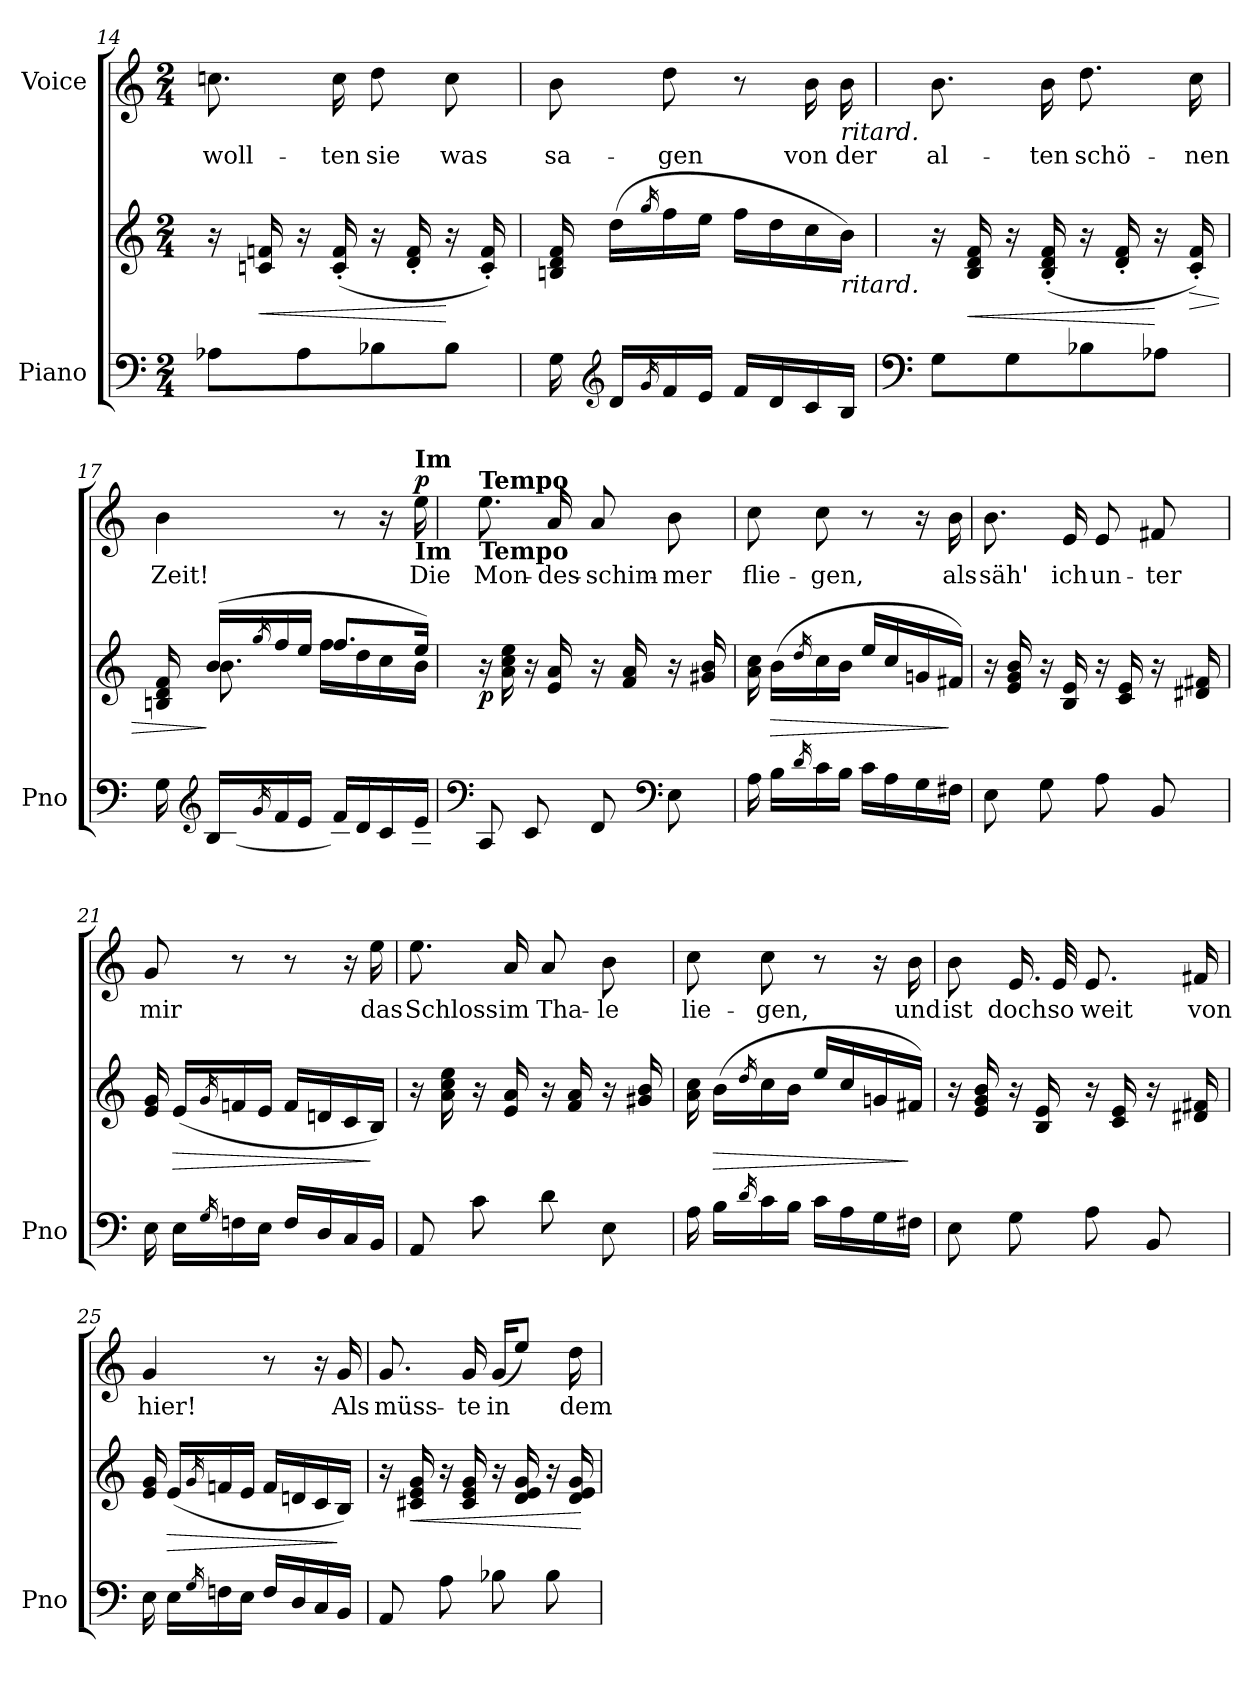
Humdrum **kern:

**kern	**kern	**dynam	**kern	**text	**dynam
*part2	*part2	*part2	*part1	*part1	*part1
*staff3	*staff2	*staff2/3	*staff1	*staff1	*staff1
*I"Piano	*	*	*I"Voice	*	*
*I'Pno	*	*	*	*	*
*clefF4	*clefG2	*	*clefG2	*	*
*k[]	*k[]	*	*k[]	*	*
*M2/4	*M2/4	*	*M2/4	*	*
=14	=14	=14	=14	=14	=14
8A-X\L	16r	.	8.ccn\	woll-	.
!	!	!LO:HP:b	!	!	!
.	16cn/ 16fn/	<	.	.	.
8A-\	16r	.	.	.	.
.	(16c/'> 16f/'>	.	16cc\	-ten	.
8B-X\	16r	.	8dd\	sie	.
.	16d/'> 16f/'>	.	.	.	.
8B-\J	16r	[	8cc\	was	.
.	16c/'> 16f/'>)	.	.	.	.
=15	=15	=15	=15	=15	=15
16G\	16Bn/ 16d/ 16f/	.	8b\	sa-	.
*clefG2	*	*	*	*	*
16d/LL	(16dd\LL	.	.	.	.
16qg/	16qgg/	.	.	.	.
16f/	16ff\	.	8dd\	-gen	.
16e/JJ	16ee\JJ	.	.	.	.
16f/LL	16ff\LL	.	8r	.	.
16d/	16dd\	.	.	.	.
16c/	16cc\	.	16b\	von	.
!	!	!	!LO:TX:b:i:t=ritard.	!	!
!	!LO:TX:b:i:t=ritard.	!	!	!	!
16B/JJ	16b\JJ)	.	16b\	der	.
=16	=16	=16	=16	=16	=16
*clefF4	*	*	*	*	*
8G\L	16r	.	8.b\	al-	.
!	!	!LO:HP:b	!	!	!
.	16B/ 16d/ 16f/	<	.	.	.
8G\	16r	.	.	.	.
.	(16B/'> 16d/'> 16f/'>	.	16b\	-ten	.
8B-X\	16r	.	8.dd\	schö-	.
.	16d/'> 16f/'>	.	.	.	.
8A-X\J	16r	[	.	.	.
!	!	!LO:HP:b	!	!	!
.	16c/'> 16f/'>)	>	16cc\	-nen	.
=17	=17	=17	=17	=17	=17
*^	*^	*	*	*	*
16G\	16ryy	16Bn/ 16d/ 16f/	16ryy	.	4b\	Zeit!	.
*clefG2	*	*	*	*	*	*	*
!LO:N:head=solid	!	!LO:N:head=solid	!	!	!	!	!
16B/LL	[8.B\	(16b/LL	8.b\	]	.	.	.
16qg/	.	16qgg/	.	.	.	.	.
16f/	.	16ff/	.	.	.	.	.
16e/JJ	.	16ee/JJ	.	.	.	.	.
!	!	!	!LO:N:head=solid	!	!	!	!
16f/LL	8B\L]	8.ff/L	16ff\LL	.	8r	.	.
16d/	.	.	16dd\	.	.	.	.
16c/	16r	.	16cc\	.	16r	.	.
!	!	!	!	!	!LO:TX:b:B:t=Im	!	!
!	!	!	!	!	!LO:TX:a:B:t=Im	!	!
!	!	!	!	!	!	!	!LO:DY:b
16e/JJ	16G#X\ 16B\JJ	16ee/Jk)	16b\JJ	.	16ee\	Die	p
=18	=18	=18	=18	=18	=18	=18	=18
!	!	!	!	!	!LO:TX:b:B:t=Tempo	!	!
!	!	!	!	!	!LO:TX:a:B:t=Tempo	!	!
!	!	!	!	!LO:DY:b	!	!	!
*v	*v	*	*	*	*	*	*
*	*v	*v	*	*	*	*
8A/	16r	p	8.ee\	Mon-	.
.	16a\ 16cc\ 16ee\	.	.	.	.
8c/	16r	.	.	.	.
.	16e/ 16a/	.	16a/	-des-	.
8d/	16r	.	8a/	-schim-	.
.	16f/ 16a/	.	.	.	.
*clefF4	*	*	*	*	*
8E\	16r	.	8b\	-mer	.
.	16g#X/ 16b/	.	.	.	.
=19	=19	=19	=19	=19	=19
16A\	16a\ 16cc\	.	8cc\	flie-	.
!	!	!LO:HP:b	!	!	!
16B\LL	(16b\LL	>	.	.	.
16qd/	16qdd/	.	.	.	.
16c\	16cc\	.	8cc\	-gen,	.
16B\JJ	16b\JJ	.	.	.	.
16c\LL	16ee/LL	.	8r	.	.
16A\	16cc/	.	.	.	.
16G\	16gn/	.	16r	.	.
16F#X\JJ	16f#X/JJ)	]	16b\	als	.
=20	=20	=20	=20	=20	=20
8E\	16r	.	8.b\	säh'	.
.	16e/ 16g/ 16b/	.	.	.	.
8G\	16r	.	.	.	.
.	16B/ 16e/	.	16e/	ich	.
8A\	16r	.	8e/	un-	.
.	16c/ 16e/	.	.	.	.
8BB/	16r	.	8f#X/	-ter	.
.	16d#X/ 16f#X/	.	.	.	.
=21	=21	=21	=21	=21	=21
16E\	16e/ 16g/	.	8g/	mir	.
!	!	!LO:HP:b	!	!	!
16E\LL	(16e/LL	>	.	.	.
16qG/	16qg/	.	.	.	.
16Fn\	16fn/	.	8r	.	.
16E\JJ	16e/JJ	.	.	.	.
16F/LL	16f/LL	.	8r	.	.
16D/	16dn/	.	.	.	.
16C/	16c/	.	16r	.	.
16BB/JJ	16B/JJ)	]	16ee\	das	.
=22	=22	=22	=22	=22	=22
8AA/	16r	.	8.ee\	Schloss	.
.	16a\ 16cc\ 16ee\	.	.	.	.
8c\	16r	.	.	.	.
.	16e/ 16a/	.	16a/	im	.
8d\	16r	.	8a/	Tha-	.
.	16f/ 16a/	.	.	.	.
8E\	16r	.	8b\	-le	.
.	16g#X/ 16b/	.	.	.	.
=23	=23	=23	=23	=23	=23
16A\	16a\ 16cc\	.	8cc\	lie-	.
!	!	!LO:HP:b	!	!	!
16B\LL	(16b\LL	>	.	.	.
16qd/	16qdd/	.	.	.	.
16c\	16cc\	.	8cc\	-gen,	.
16B\JJ	16b\JJ	.	.	.	.
16c\LL	16ee/LL	.	8r	.	.
16A\	16cc/	.	.	.	.
16G\	16gn/	.	16r	.	.
16F#X\JJ	16f#X/JJ)	]	16b\	und	.
=24	=24	=24	=24	=24	=24
8E\	16r	.	8b\	ist	.
.	16e/ 16g/ 16b/	.	.	.	.
8G\	16r	.	16.e/	doch	.
.	16B/ 16e/	.	.	.	.
.	.	.	32e/	so	.
8A\	16r	.	8.e/	weit	.
.	16c/ 16e/	.	.	.	.
8BB/	16r	.	.	.	.
.	16d#X/ 16f#X/	.	16f#X/	von	.
=25	=25	=25	=25	=25	=25
16E\	16e/ 16g/	.	4g/	hier!	.
!	!	!LO:HP:b	!	!	!
16E\LL	(16e/LL	>	.	.	.
16qG/	16qg/	.	.	.	.
16Fn\	16fn/	.	.	.	.
16E\JJ	16e/JJ	.	.	.	.
16F/LL	16f/LL	.	8r	.	.
16D/	16dn/	.	.	.	.
16C/	16c/	.	16r	.	.
16BB/JJ	16B/JJ)	]	16g/	Als	.
=26	=26	=26	=26	=26	=26
8AA/	16r	.	8.g/	müss-	.
!	!	!LO:HP:b	!	!	!
.	16c#X/ 16e/ 16g/	<	.	.	.
8A\	16r	.	.	.	.
.	16c#/ 16e/ 16g/	.	16g/	-te	.
8B-X\	16r	.	(16g/KL	in	.
.	16d/ 16e/ 16g/	.	8ee/J)	.	.
8B-\	16r	.	.	.	.
.	16d/ 16e/ 16g/	.	16dd\	dem	.
.	.	[	.	.	.
=	=	=	=	=	=
*-	*-	*-	*-	*-	*-
